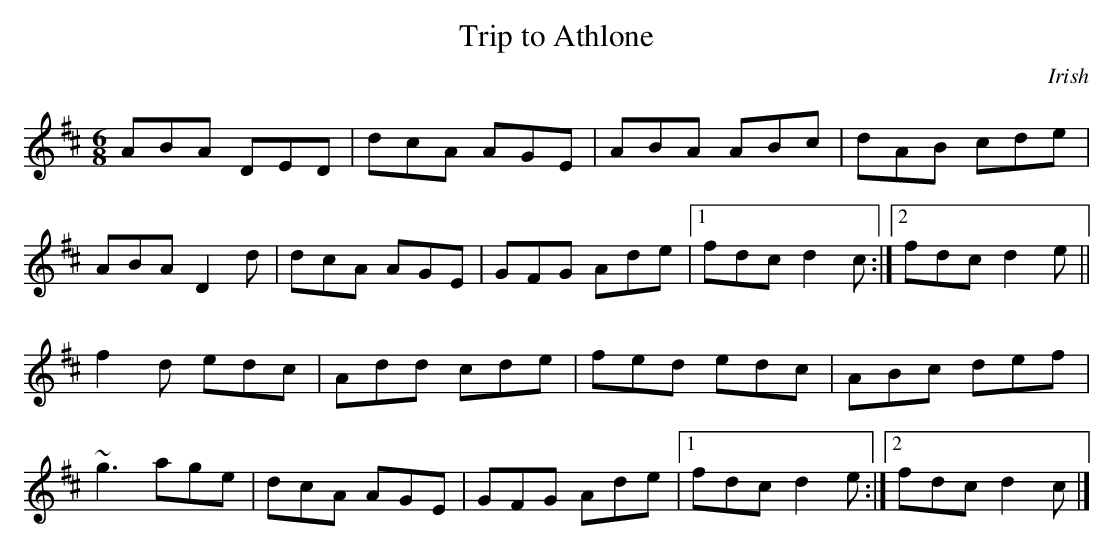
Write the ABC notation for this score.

X:1
T:Trip to Athlone
M:6/8
K:D
ABA DED | dcA AGE | ABA ABc | dAB cde |
ABA D2 d | dcA AGE | GFG Ade |1 fdc d2 c :|2 fdc d2 e ||
f2 d edc | Add cde | fed edc | ABc def |
~g3 age | dcA AGE | GFG Ade |1 fdc d2 e :|2 fdc d2 c |]
